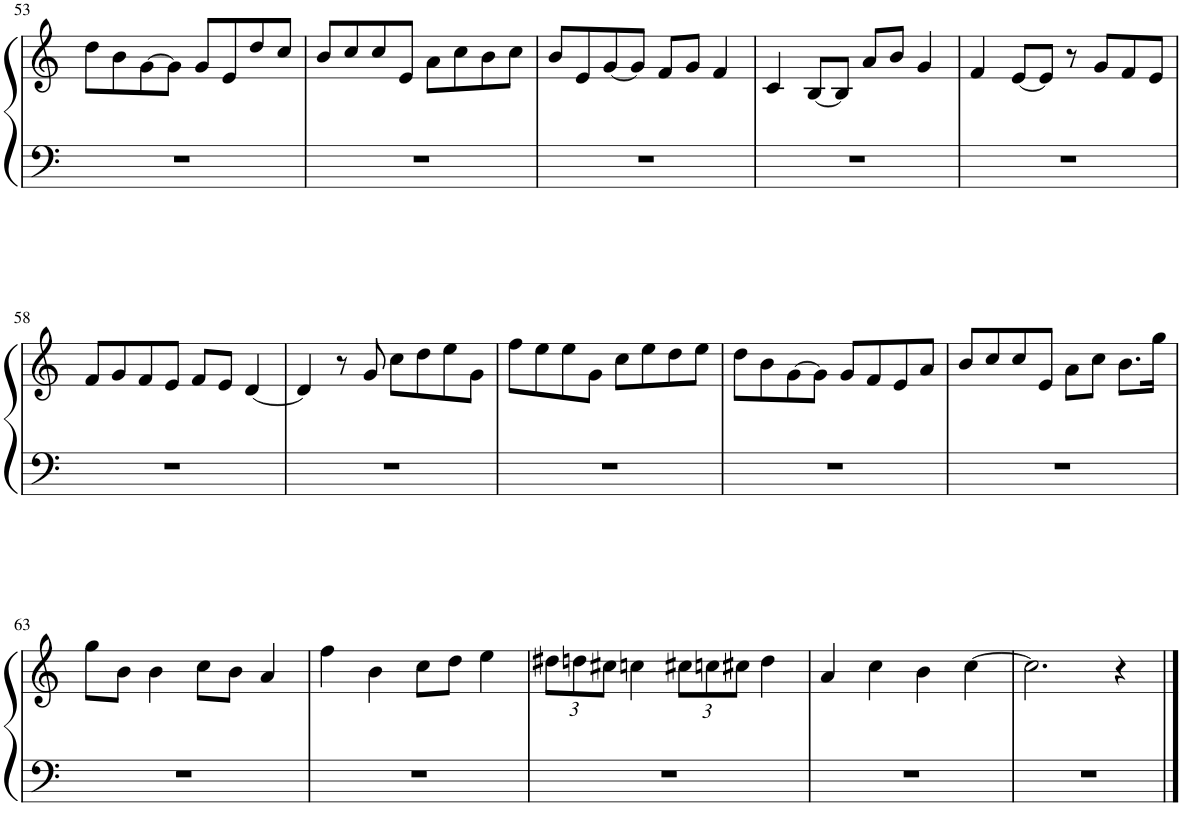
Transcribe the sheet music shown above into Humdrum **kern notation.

**kern	**kern
*part1	*part1
*staff2	*staff1
*I"Piano	*
*I'Pno.	*
!!LO:PB:g=z
*clefF4	*clefG2
*k[]	*k[]
*M4/4	*M4/4
=53	=53
1r	8dd\L
.	8b\
.	[8g\
.	8g\J]
.	8g/L
.	8e/
.	8dd/
.	8cc/J
=54	=54
1r	8b/L
.	8cc/
.	8cc/
.	8e/J
.	8a\L
.	8cc\
.	8b\
.	8cc\J
=55	=55
1r	8b/L
.	8e/
.	[8g/
.	8g/J]
.	8f/L
.	8g/J
.	4f/
=56	=56
1r	4c/
.	[8B/L
.	8B/J]
.	8a/L
.	8b/J
.	4g/
=57	=57
1r	4f/
.	[8e/L
.	8e/J]
.	8r
.	8g/L
.	8f/
.	8e/J
!!LO:LB:g=z
=58	=58
1r	8f/L
.	8g/
.	8f/
.	8e/J
.	8f/L
.	8e/J
.	[4d/
=59	=59
1r	4d/]
.	8r
.	8g/
.	8cc\L
.	8dd\
.	8ee\
.	8g\J
=60	=60
1r	8ff\L
.	8ee\
.	8ee\
.	8g\J
.	8cc\L
.	8ee\
.	8dd\
.	8ee\J
=61	=61
1r	8dd\L
.	8b\
.	[8g\
.	8g\J]
.	8g/L
.	8f/
.	8e/
.	8a/J
=62	=62
1r	8b/L
.	8cc/
.	8cc/
.	8e/J
.	8a\L
.	8cc\J
.	8.b\L
.	16gg\Jk
!!LO:LB:g=z
=63	=63
1r	8gg\L
.	8b\J
.	4b\
.	8cc\L
.	8b\J
.	4a/
=64	=64
1r	4ff\
.	4b\
.	8cc\L
.	8dd\J
.	4ee\
=65	=65
*	*Xbrackettup
1r	12dd#X\L
.	12ddn\
.	12cc#X\J
.	4ccn\
.	12cc#X\L
.	12ccn\
.	12cc#X\J
.	4dd\
=66	=66
1r	4a/
.	4cc\
.	4b\
.	[4cc\
=67	=67
1r	2.cc\]
.	4r
==	==
*-	*-
